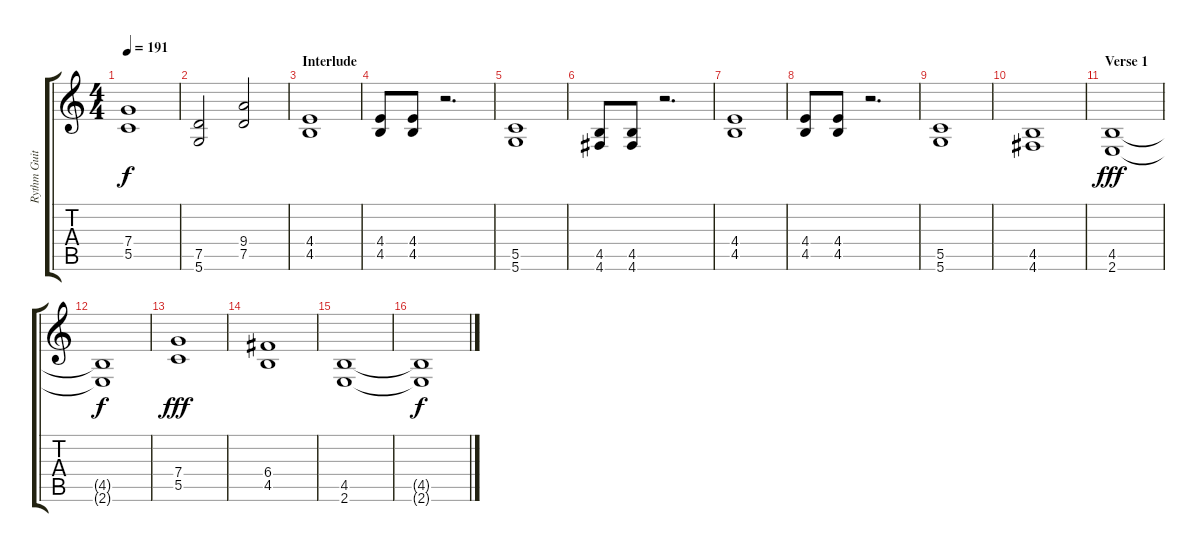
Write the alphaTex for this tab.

\track ("Rythm Guitar" "Rythm Guit") {instrument distortionguitar}
\staff {score tabs}
\tuning (D4 A3 F3 C3 G2 D2) {hide}
\ts (4 4)
\tempo 191
\clef g2
\ks c
(7.4 5.5).1{dy f} |
(7.5 5.6).2 (9.4 7.5).2 |
\section ("" "Interlude")
(4.4 4.5).1 |
(4.4 4.5).8 (4.4 4.5).8 r.2{d} |
(5.5 5.6).1 |
(4.5 4.6).8 (4.5 4.6).8 r.2{d} |
(4.4 4.5).1 |
(4.4 4.5).8 (4.4 4.5).8 r.2{d} |
(5.5 5.6).1 |
(4.5 4.6).1 |
\section ("" "Verse 1")
(4.5 2.6).1{dy fff} |
(4.5{t} 2.6{t}).1{dy f} |
(7.4 5.5).1{dy fff} |
(6.4 4.5).1 |
(4.5 2.6).1 |
(4.5{t} 2.6{t}).1{dy f}
